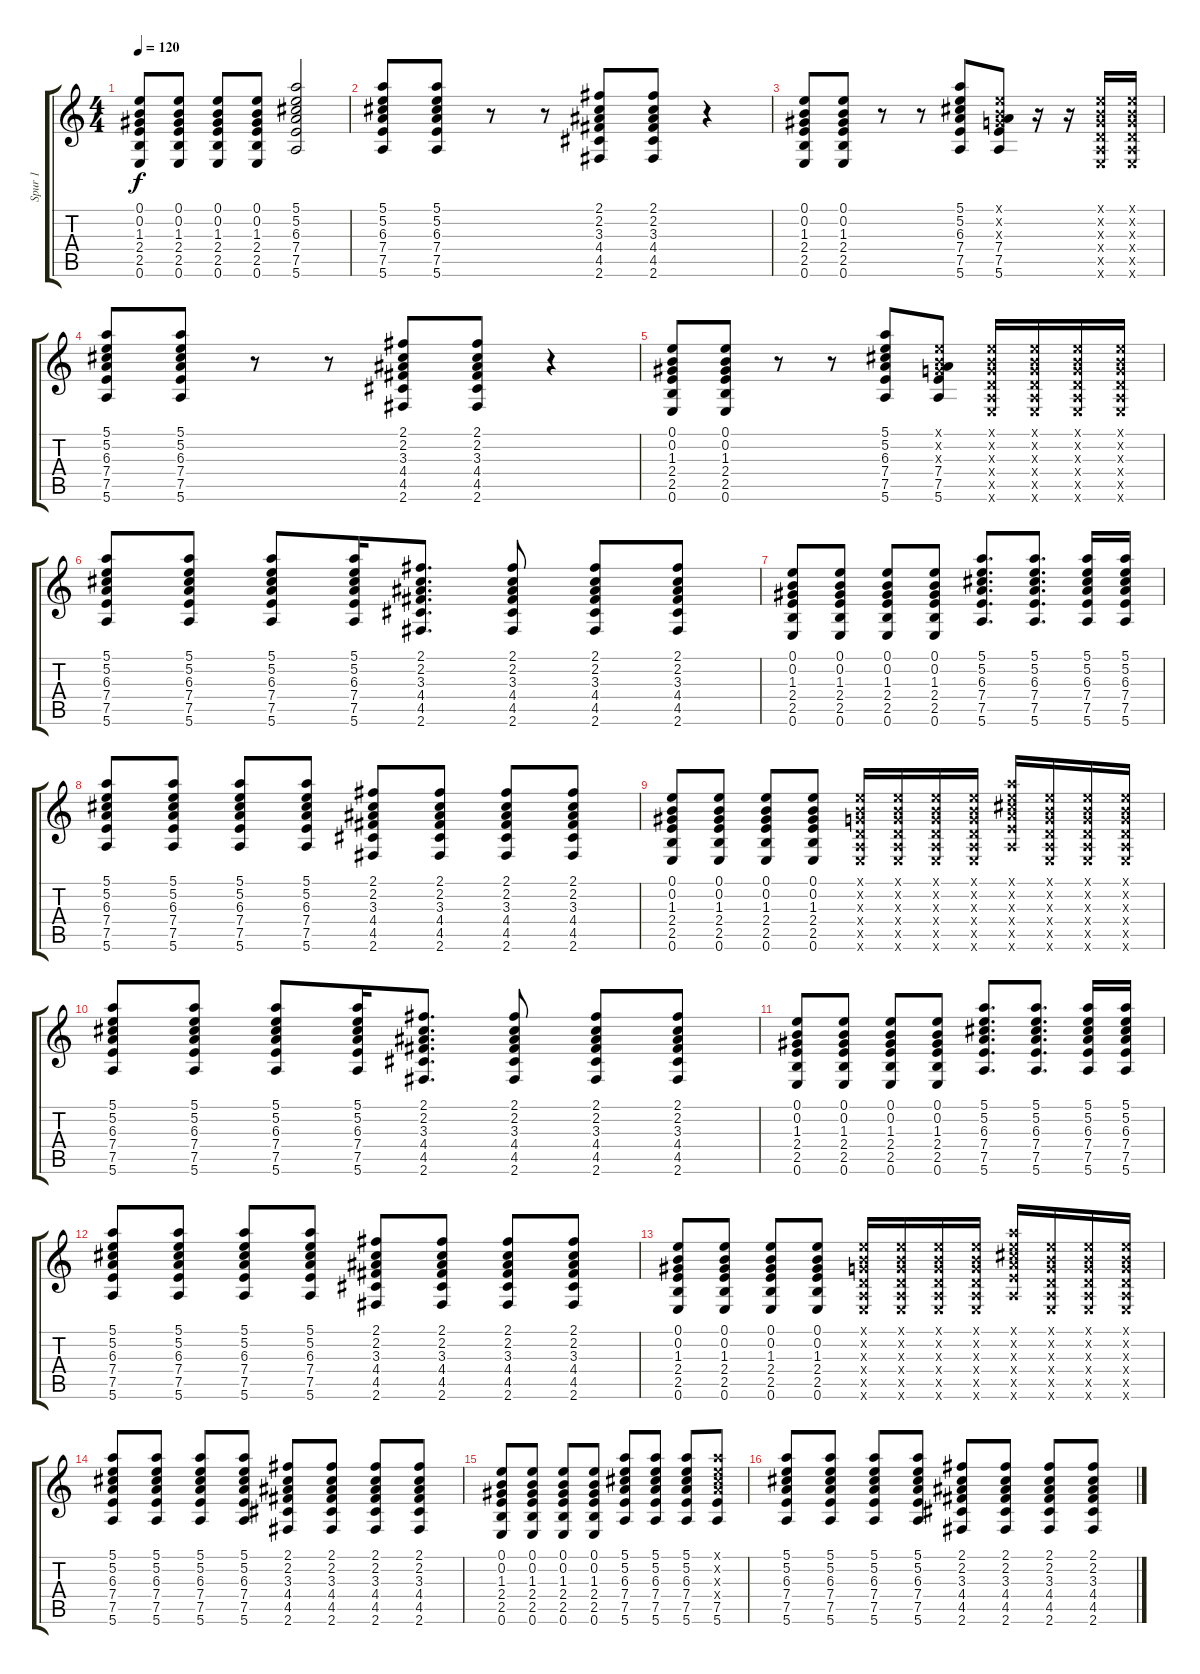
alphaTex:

\track ("Spur 1" "Spur 1") {instrument distortionguitar}
\staff {score tabs}
\tuning (E4 B3 G3 D3 A2 E2) {hide}
\ts (4 4)
\tempo 120
\clef g2
\ks c
(0.1 0.2 1.3 2.4 2.5 0.6).8{dy f} (0.1 0.2 1.3 2.4 2.5 0.6).8 (0.1 0.2 1.3 2.4 2.5 0.6).8 (0.1 0.2 1.3 2.4 2.5 0.6).8 (5.1 5.2 6.3 7.4 7.5 5.6).2 |
(5.1 5.2 6.3 7.4 7.5 5.6).8 (5.1 5.2 6.3 7.4 7.5 5.6).8 r.8 r.8 (2.1 2.2 3.3 4.4 4.5 2.6).8 (2.1 2.2 3.3 4.4 4.5 2.6).8 r.4 |
(0.1 0.2 1.3 2.4 2.5 0.6).8 (0.1 0.2 1.3 2.4 2.5 0.6).8 r.8 r.8 (5.1 5.2 6.3 7.4 7.5 5.6).8 (0.1{x} 0.2{x} 0.3{x} 7.4 7.5 5.6).8 r.16 r.16 (0.1{x} 0.2{x} 0.3{x} 0.4{x} 0.5{x} 0.6{x}).16 (0.1{x} 0.2{x} 0.3{x} 0.4{x} 0.5{x} 0.6{x}).16 |
(5.1 5.2 6.3 7.4 7.5 5.6).8 (5.1 5.2 6.3 7.4 7.5 5.6).8 r.8 r.8 (2.1 2.2 3.3 4.4 4.5 2.6).8 (2.1 2.2 3.3 4.4 4.5 2.6).8 r.4 |
(0.1 0.2 1.3 2.4 2.5 0.6).8 (0.1 0.2 1.3 2.4 2.5 0.6).8 r.8 r.8 (5.1 5.2 6.3 7.4 7.5 5.6).8 (0.1{x} 0.2{x} 0.3{x} 7.4 7.5 5.6).8 (0.1{x} 0.2{x} 0.3{x} 0.4{x} 0.5{x} 0.6{x}).16 (0.1{x} 0.2{x} 0.3{x} 0.4{x} 0.5{x} 0.6{x}).16 (0.1{x} 0.2{x} 0.3{x} 0.4{x} 0.5{x} 0.6{x}).16 (0.1{x} 0.2{x} 0.3{x} 0.4{x} 0.5{x} 0.6{x}).16 |
(5.1 5.2 6.3 7.4 7.5 5.6).8 (5.1 5.2 6.3 7.4 7.5 5.6).8 (5.1 5.2 6.3 7.4 7.5 5.6).8 (5.1 5.2 6.3 7.4 7.5 5.6).16 (2.1 2.2 3.3 4.4 4.5 2.6).8{d} (2.1 2.2 3.3 4.4 4.5 2.6).8 (2.1 2.2 3.3 4.4 4.5 2.6).8 (2.1 2.2 3.3 4.4 4.5 2.6).8 |
(0.1 0.2 1.3 2.4 2.5 0.6).8 (0.1 0.2 1.3 2.4 2.5 0.6).8 (0.1 0.2 1.3 2.4 2.5 0.6).8 (0.1 0.2 1.3 2.4 2.5 0.6).8 (5.1 5.2 6.3 7.4 7.5 5.6).8{d} (5.1 5.2 6.3 7.4 7.5 5.6).8{d} (5.1 5.2 6.3 7.4 7.5 5.6).16 (5.1 5.2 6.3 7.4 7.5 5.6).16 |
(5.1 5.2 6.3 7.4 7.5 5.6).8 (5.1 5.2 6.3 7.4 7.5 5.6).8 (5.1 5.2 6.3 7.4 7.5 5.6).8 (5.1 5.2 6.3 7.4 7.5 5.6).8 (2.1 2.2 3.3 4.4 4.5 2.6).8 (2.1 2.2 3.3 4.4 4.5 2.6).8 (2.1 2.2 3.3 4.4 4.5 2.6).8 (2.1 2.2 3.3 4.4 4.5 2.6).8 |
(0.1 0.2 1.3 2.4 2.5 0.6).8 (0.1 0.2 1.3 2.4 2.5 0.6).8 (0.1 0.2 1.3 2.4 2.5 0.6).8 (0.1 0.2 1.3 2.4 2.5 0.6).8 (0.1{x} 0.2{x} 0.3{x} 0.4{x} 0.5{x} 0.6{x}).16 (0.1{x} 0.2{x} 0.3{x} 0.4{x} 0.5{x} 0.6{x}).16 (0.1{x} 0.2{x} 0.3{x} 0.4{x} 0.5{x} 0.6{x}).16 (0.1{x} 0.2{x} 0.3{x} 0.4{x} 0.5{x} 0.6{x}).16 (5.1{x} 5.2{x} 6.3{x} 7.4{x} 7.5{x} 5.6{x}).16 (0.1{x} 0.2{x} 0.3{x} 0.4{x} 0.5{x} 0.6{x}).16 (0.1{x} 0.2{x} 0.3{x} 0.4{x} 0.5{x} 0.6{x}).16 (0.1{x} 0.2{x} 0.3{x} 0.4{x} 0.5{x} 0.6{x}).16 |
(5.1 5.2 6.3 7.4 7.5 5.6).8 (5.1 5.2 6.3 7.4 7.5 5.6).8 (5.1 5.2 6.3 7.4 7.5 5.6).8 (5.1 5.2 6.3 7.4 7.5 5.6).16 (2.1 2.2 3.3 4.4 4.5 2.6).8{d} (2.1 2.2 3.3 4.4 4.5 2.6).8 (2.1 2.2 3.3 4.4 4.5 2.6).8 (2.1 2.2 3.3 4.4 4.5 2.6).8 |
(0.1 0.2 1.3 2.4 2.5 0.6).8 (0.1 0.2 1.3 2.4 2.5 0.6).8 (0.1 0.2 1.3 2.4 2.5 0.6).8 (0.1 0.2 1.3 2.4 2.5 0.6).8 (5.1 5.2 6.3 7.4 7.5 5.6).8{d} (5.1 5.2 6.3 7.4 7.5 5.6).8{d} (5.1 5.2 6.3 7.4 7.5 5.6).16 (5.1 5.2 6.3 7.4 7.5 5.6).16 |
(5.1 5.2 6.3 7.4 7.5 5.6).8 (5.1 5.2 6.3 7.4 7.5 5.6).8 (5.1 5.2 6.3 7.4 7.5 5.6).8 (5.1 5.2 6.3 7.4 7.5 5.6).8 (2.1 2.2 3.3 4.4 4.5 2.6).8 (2.1 2.2 3.3 4.4 4.5 2.6).8 (2.1 2.2 3.3 4.4 4.5 2.6).8 (2.1 2.2 3.3 4.4 4.5 2.6).8 |
(0.1 0.2 1.3 2.4 2.5 0.6).8 (0.1 0.2 1.3 2.4 2.5 0.6).8 (0.1 0.2 1.3 2.4 2.5 0.6).8 (0.1 0.2 1.3 2.4 2.5 0.6).8 (0.1{x} 0.2{x} 0.3{x} 0.4{x} 0.5{x} 0.6{x}).16 (0.1{x} 0.2{x} 0.3{x} 0.4{x} 0.5{x} 0.6{x}).16 (0.1{x} 0.2{x} 0.3{x} 0.4{x} 0.5{x} 0.6{x}).16 (0.1{x} 0.2{x} 0.3{x} 0.4{x} 0.5{x} 0.6{x}).16 (5.1{x} 5.2{x} 6.3{x} 7.4{x} 7.5{x} 5.6{x}).16 (0.1{x} 0.2{x} 0.3{x} 0.4{x} 0.5{x} 0.6{x}).16 (0.1{x} 0.2{x} 0.3{x} 0.4{x} 0.5{x} 0.6{x}).16 (0.1{x} 0.2{x} 0.3{x} 0.4{x} 0.5{x} 0.6{x}).16 |
(5.1 5.2 6.3 7.4 7.5 5.6).8 (5.1 5.2 6.3 7.4 7.5 5.6).8 (5.1 5.2 6.3 7.4 7.5 5.6).8 (5.1 5.2 6.3 7.4 7.5 5.6).8 (2.1 2.2 3.3 4.4 4.5 2.6).8 (2.1 2.2 3.3 4.4 4.5 2.6).8 (2.1 2.2 3.3 4.4 4.5 2.6).8 (2.1 2.2 3.3 4.4 4.5 2.6).8 |
(0.1 0.2 1.3 2.4 2.5 0.6).8 (0.1 0.2 1.3 2.4 2.5 0.6).8 (0.1 0.2 1.3 2.4 2.5 0.6).8 (0.1 0.2 1.3 2.4 2.5 0.6).8 (5.1 5.2 6.3 7.4 7.5 5.6).8 (5.1 5.2 6.3 7.4 7.5 5.6).8 (5.1 5.2 6.3 7.4 7.5 5.6).8 (5.1{x} 5.2{x} 6.3{x} 7.4{x} 7.5 5.6).8 |
(5.1 5.2 6.3 7.4 7.5 5.6).8 (5.1 5.2 6.3 7.4 7.5 5.6).8 (5.1 5.2 6.3 7.4 7.5 5.6).8 (5.1 5.2 6.3 7.4 7.5 5.6).8 (2.1 2.2 3.3 4.4 4.5 2.6).8 (2.1 2.2 3.3 4.4 4.5 2.6).8 (2.1 2.2 3.3 4.4 4.5 2.6).8 (2.1 2.2 3.3 4.4 4.5 2.6).8
